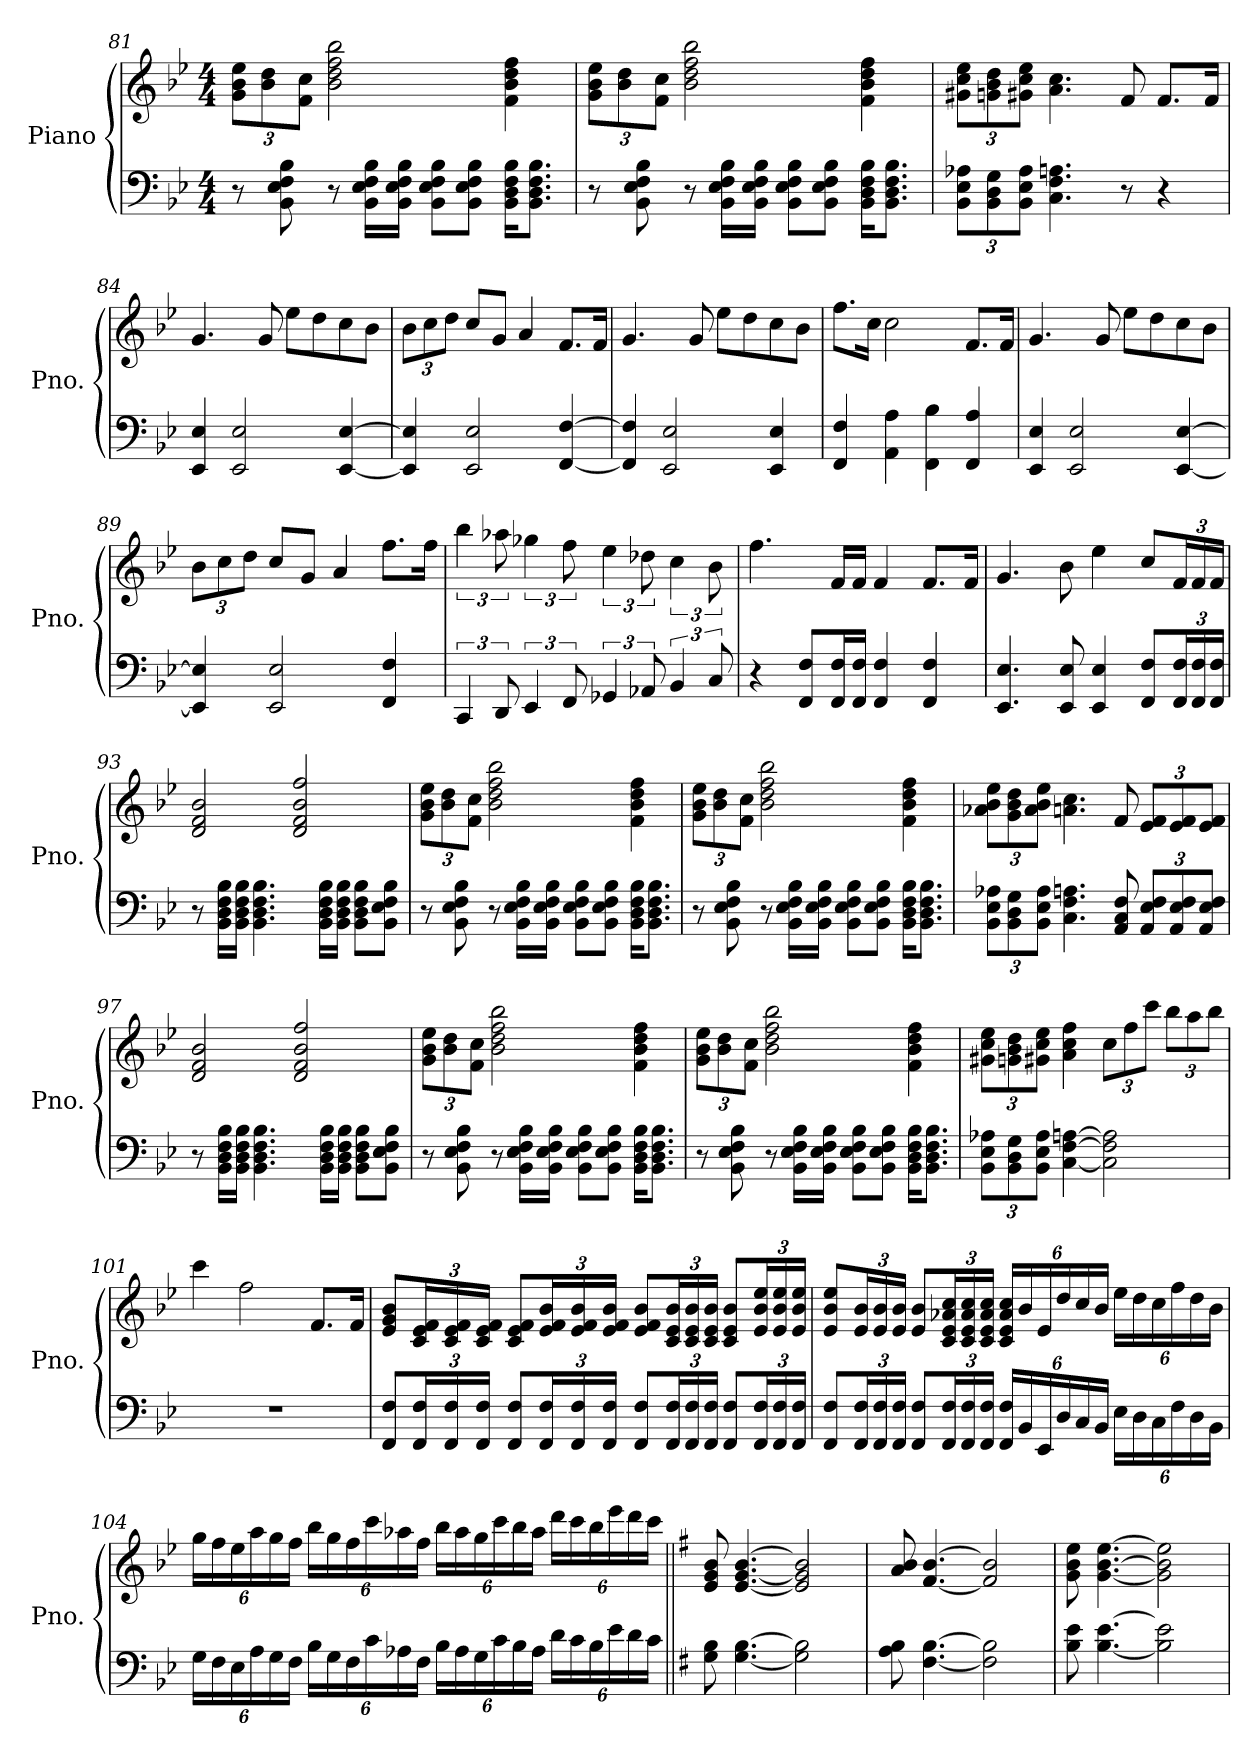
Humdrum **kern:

**kern	**kern
*part1	*part1
*staff2	*staff1
*I"Piano	*
*I'Pno.	*
*clefF4	*clefG2
*k[b-e-]	*k[b-e-]
*M4/4	*M4/4
*	*Xbrackettup
=81	=81
8r	12g\ 12b-\ 12ee-\L
.	12b-\ 12dd\
8BB-\ 8E-\ 8F\ 8B-\	.
.	12f\ 12cc\J
8r	2b-\ 2dd\ 2ff\ 2bb-\
16BB-\ 16E-\ 16F\ 16B-\LL	.
16BB-\ 16E-\ 16F\ 16B-\JJ	.
8BB-\ 8E-\ 8F\ 8B-\L	.
8BB-\ 8E-\ 8F\ 8B-\J	.
16BB-\ 16D\ 16F\ 16B-\KL	4f\ 4b-\ 4dd\ 4ff\
8.BB-\ 8.D\ 8.F\ 8.B-\J	.
!!LO:LB:g=z
=82	=82
8r	12g\ 12b-\ 12ee-\L
.	12b-\ 12dd\
8BB-\ 8E-\ 8F\ 8B-\	.
.	12f\ 12cc\J
8r	2b-\ 2dd\ 2ff\ 2bb-\
16BB-\ 16E-\ 16F\ 16B-\LL	.
16BB-\ 16E-\ 16F\ 16B-\JJ	.
8BB-\ 8E-\ 8F\ 8B-\L	.
8BB-\ 8E-\ 8F\ 8B-\J	.
16BB-\ 16D\ 16F\ 16B-\KL	4f\ 4b-\ 4dd\ 4ff\
8.BB-\ 8.D\ 8.F\ 8.B-\J	.
=83	=83
*Xbrackettup	*
12BB-\ 12E-\ 12A-X\L	12g#X\ 12cc\ 12ee-\L
12BB-\ 12D\ 12G\	12gn\ 12b-\ 12dd\
12BB-\ 12E-\ 12A-\J	12g#X\ 12cc\ 12ee-\J
4.C\ 4.F\ 4.An\	4.a\ 4.cc\
8r	8f/
4r	8.f/L
.	16f/Jk
=84	=84
4EE-/ 4E-/	4.g/
2EE-/ 2E-/	.
.	8g/
.	8ee-\L
.	8dd\
[4EE-/ [4E-/	8cc\
.	8b-\J
=85	=85
4EE-/] 4E-/]	12b-\L
.	12cc\
.	12dd\J
2EE-/ 2E-/	8cc/L
.	8g/J
.	4a/
[4FF/ [4F/	8.f/L
.	16f/Jk
!!LO:LB:g=z
=86	=86
4FF/] 4F/]	4.g/
2EE-/ 2E-/	.
.	8g/
.	8ee-\L
.	8dd\
4EE-/ 4E-/	8cc\
.	8b-\J
=87	=87
4FF/ 4F/	8.ff\L
.	16cc\Jk
4AA\ 4A\	2cc\
4FF\ 4B-\	.
4FF/ 4A/	8.f/L
.	16f/Jk
=88	=88
4EE-/ 4E-/	4.g/
2EE-/ 2E-/	.
.	8g/
.	8ee-\L
.	8dd\
[4EE-/ [4E-/	8cc\
.	8b-\J
=89	=89
4EE-/] 4E-/]	12b-\L
.	12cc\
.	12dd\J
2EE-/ 2E-/	8cc/L
.	8g/J
.	4a/
4FF/ 4F/	8.ff\L
.	16ff\Jk
!!LO:PB:g=z
=90	=90
*brackettup	*brackettup
6CC/	6bb-\
12DD/	12aa-X\
6EE-/	6gg-X\
12FF/	12ff\
6GG-X/	6ee-\
12AA-X/	12dd-X\
6BB-/	6cc\
12C/	12b-\
=91	=91
4r	4.ff\
8FF/ 8F/L	.
16FF/ 16F/L	16f/LL
16FF/ 16F/JJ	16f/JJ
4FF/ 4F/	4f/
4FF/ 4F/	8.f/L
.	16f/Jk
=92	=92
4.EE-/ 4.E-/	4.g/
8EE-/ 8E-/	8b-\
4EE-/ 4E-/	4ee-\
8FF/ 8F/L	8cc/L
*Xbrackettup	*Xbrackettup
24FF/ 24F/L	24f/L
24FF/ 24F/	24f/
24FF/ 24F/JJ	24f/JJ
=93	=93
8r	2d/ 2f/ 2b-/
16BB-\ 16D\ 16F\ 16B-\LL	.
16BB-\ 16D\ 16F\ 16B-\JJ	.
4.BB-\ 4.D\ 4.F\ 4.B-\	.
.	2d/ 2f/ 2b-/ 2ff/
16BB-\ 16D\ 16F\ 16B-\LL	.
16BB-\ 16D\ 16F\ 16B-\JJ	.
8BB-\ 8D\ 8F\ 8B-\L	.
8BB-\ 8E-\ 8F\ 8B-\J	.
!!LO:LB:g=z
=94	=94
8r	12g\ 12b-\ 12ee-\L
.	12b-\ 12dd\
8BB-\ 8E-\ 8F\ 8B-\	.
.	12f\ 12cc\J
8r	2b-\ 2dd\ 2ff\ 2bb-\
16BB-\ 16E-\ 16F\ 16B-\LL	.
16BB-\ 16E-\ 16F\ 16B-\JJ	.
8BB-\ 8E-\ 8F\ 8B-\L	.
8BB-\ 8E-\ 8F\ 8B-\J	.
16BB-\ 16D\ 16F\ 16B-\KL	4f\ 4b-\ 4dd\ 4ff\
8.BB-\ 8.D\ 8.F\ 8.B-\J	.
=95	=95
8r	12g\ 12b-\ 12ee-\L
.	12b-\ 12dd\
8BB-\ 8E-\ 8F\ 8B-\	.
.	12f\ 12cc\J
8r	2b-\ 2dd\ 2ff\ 2bb-\
16BB-\ 16E-\ 16F\ 16B-\LL	.
16BB-\ 16E-\ 16F\ 16B-\JJ	.
8BB-\ 8E-\ 8F\ 8B-\L	.
8BB-\ 8E-\ 8F\ 8B-\J	.
16BB-\ 16D\ 16F\ 16B-\KL	4f\ 4b-\ 4dd\ 4ff\
8.BB-\ 8.D\ 8.F\ 8.B-\J	.
=96	=96
12BB-\ 12E-\ 12A-X\L	12a-X\ 12b-\ 12ee-\L
12BB-\ 12D\ 12G\	12g\ 12b-\ 12dd\
12BB-\ 12E-\ 12A-\J	12a-\ 12b-\ 12ee-\J
4.C\ 4.F\ 4.An\	4.an\ 4.cc\
8AA/ 8C/ 8F/	8f/
12AA/ 12E-/ 12F/L	12e-/ 12f/L
12AA/ 12E-/ 12F/	12e-/ 12f/
12AA/ 12E-/ 12F/J	12e-/ 12f/J
!!LO:LB:g=z
=97	=97
8r	2d/ 2f/ 2b-/
16BB-\ 16D\ 16F\ 16B-\LL	.
16BB-\ 16D\ 16F\ 16B-\JJ	.
4.BB-\ 4.D\ 4.F\ 4.B-\	.
.	2d/ 2f/ 2b-/ 2ff/
16BB-\ 16D\ 16F\ 16B-\LL	.
16BB-\ 16D\ 16F\ 16B-\JJ	.
8BB-\ 8D\ 8F\ 8B-\L	.
8BB-\ 8E-\ 8F\ 8B-\J	.
=98	=98
8r	12g\ 12b-\ 12ee-\L
.	12b-\ 12dd\
8BB-\ 8E-\ 8F\ 8B-\	.
.	12f\ 12cc\J
8r	2b-\ 2dd\ 2ff\ 2bb-\
16BB-\ 16E-\ 16F\ 16B-\LL	.
16BB-\ 16E-\ 16F\ 16B-\JJ	.
8BB-\ 8E-\ 8F\ 8B-\L	.
8BB-\ 8E-\ 8F\ 8B-\J	.
16BB-\ 16D\ 16F\ 16B-\KL	4f\ 4b-\ 4dd\ 4ff\
8.BB-\ 8.D\ 8.F\ 8.B-\J	.
=99	=99
8r	12g\ 12b-\ 12ee-\L
.	12b-\ 12dd\
8BB-\ 8E-\ 8F\ 8B-\	.
.	12f\ 12cc\J
8r	2b-\ 2dd\ 2ff\ 2bb-\
16BB-\ 16E-\ 16F\ 16B-\LL	.
16BB-\ 16E-\ 16F\ 16B-\JJ	.
8BB-\ 8E-\ 8F\ 8B-\L	.
8BB-\ 8E-\ 8F\ 8B-\J	.
16BB-\ 16D\ 16F\ 16B-\KL	4f\ 4b-\ 4dd\ 4ff\
8.BB-\ 8.D\ 8.F\ 8.B-\J	.
!!LO:LB:g=z
=100	=100
12BB-\ 12E-\ 12A-X\L	12g#X\ 12cc\ 12ee-\L
12BB-\ 12D\ 12G\	12gn\ 12b-\ 12dd\
12BB-\ 12E-\ 12A-\J	12g#X\ 12cc\ 12ee-\J
[4C\ [4F\ [4An\	4a\ 4cc\ 4ff\
2C\] 2F\] 2A\]	12cc\L
.	12ff\
.	12ccc\J
.	12bb-\L
.	12aa\
.	12bb-\J
=101	=101
1r	4ccc\
.	2ff\
.	8.f/L
.	16f/Jk
=102	=102
8FF/ 8F/L	8e-/ 8g/ 8b-/L
24FF/ 24F/L	24c/ 24e-/ 24f/L
24FF/ 24F/	24c/ 24e-/ 24f/
24FF/ 24F/JJ	24c/ 24e-/ 24f/JJ
8FF/ 8F/L	8c/ 8e-/ 8f/L
24FF/ 24F/L	24e-/ 24f/ 24b-/L
24FF/ 24F/	24e-/ 24f/ 24b-/
24FF/ 24F/JJ	24e-/ 24f/ 24b-/JJ
8FF/ 8F/L	8e-/ 8f/ 8b-/L
24FF/ 24F/L	24c/ 24e-/ 24b-/L
24FF/ 24F/	24c/ 24e-/ 24b-/
24FF/ 24F/JJ	24c/ 24e-/ 24b-/JJ
8FF/ 8F/L	8c/ 8e-/ 8b-/L
24FF/ 24F/L	24e-/ 24b-/ 24ee-/L
24FF/ 24F/	24e-/ 24b-/ 24ee-/
24FF/ 24F/JJ	24e-/ 24b-/ 24ee-/JJ
!!LO:LB:g=z
=103	=103
8FF/ 8F/L	8e-/ 8b-/ 8ee-/L
24FF/ 24F/L	24e-/ 24b-/L
24FF/ 24F/	24e-/ 24b-/
24FF/ 24F/JJ	24e-/ 24b-/JJ
8FF/ 8F/L	8e-/ 8b-/L
24FF/ 24F/L	24c/ 24e-/ 24a-X/ 24cc/L
24FF/ 24F/	24c/ 24e-/ 24a-/ 24cc/
24FF/ 24F/JJ	24c/ 24e-/ 24a-/ 24cc/JJ
24FF/ 24F/LL	24c/ 24e-/ 24a-/ 24cc/LL
24BB-/	24b-/
24EE-/	24e-/
24D/	24dd/
24C/	24cc/
24BB-/JJ	24b-/JJ
24E-\LL	24ee-\LL
24D\	24dd\
24C\	24cc\
24F\	24ff\
24D\	24dd\
24BB-\JJ	24b-\JJ
!!LO:LB:g=z
=104	=104
24G\LL	24gg\LL
24F\	24ff\
24E-\	24ee-\
24A\	24aa\
24G\	24gg\
24F\JJ	24ff\JJ
24B-\LL	24bb-\LL
24G\	24gg\
24F\	24ff\
*	*MM105
24c\	24ccc\
24A-X\	24aa-X\
24F\JJ	24ff\JJ
*	*MM95
24B-\LL	24bb-\LL
24A-\	24aa-\
24G\	24gg\
*	*MM85
24c\	24ccc\
24B-\	24bb-\
24A-\JJ	24aa-\JJ
*	*MM75
24d\LL	24ddd\LL
24c\	24ccc\
24B-\	24bb-\
*	*MM65
24e-\	24eee-\
24d\	24ddd\
24c\JJ	24ccc\JJ
=105||	=105||
*k[f#]	*k[f#]
*	*MM75
8G\ 8B\	8e/ 8g/ 8b/
[4.G\ [4.B\	[4.e/ [4.g/ [4.b/
2G\] 2B\]	2e/] 2g/] 2b/]
=106	=106
8A\ 8B\	8a/ 8b/
[4.F#\ [4.B\	[4.f#/ [4.b/
2F#\] 2B\]	2f#/] 2b/]
!!LO:PB:g=z
=107	=107
8B\ 8e\	8g\ 8b\ 8ee\
[4.B\ [4.e\	[4.g\ [4.b\ [4.ee\
2B\] 2e\]	2g\] 2b\] 2ee\]
=	=
*-	*-
